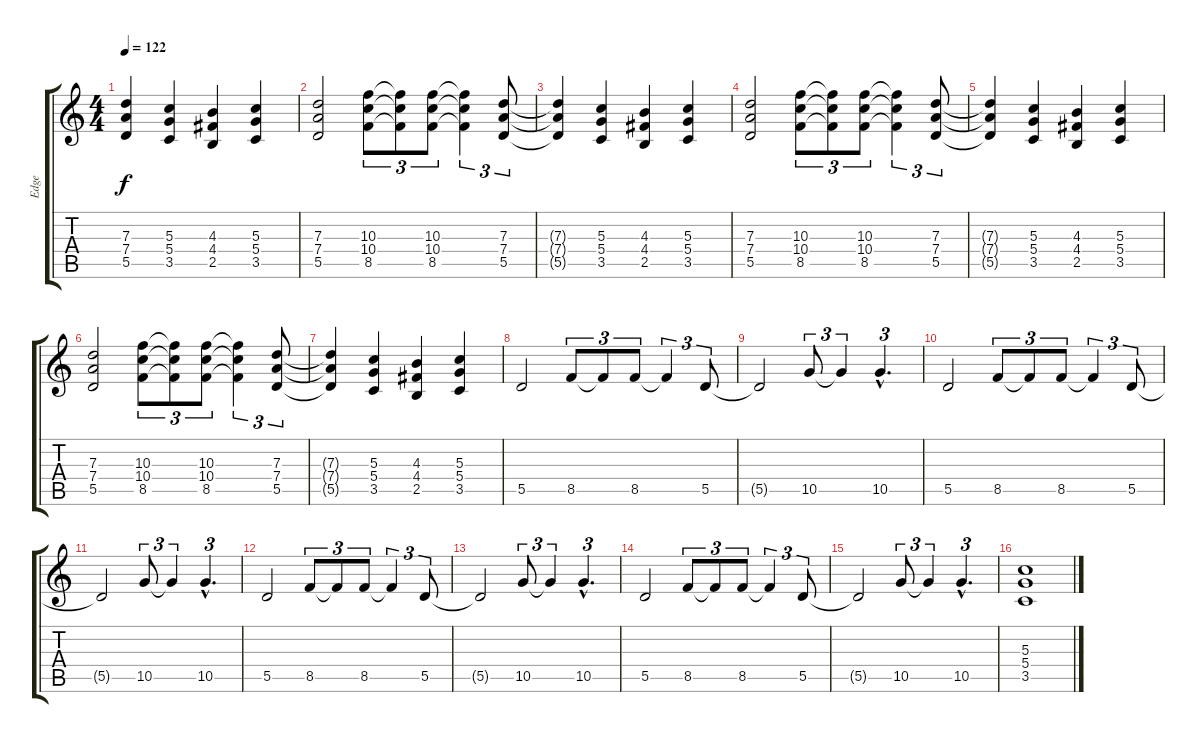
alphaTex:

\track ("Edge" "Edge") {instrument electricguitarclean}
\staff {score tabs}
\tuning (E4 B3 G3 D3 A2 E2) {hide}
\ts (4 4)
\tempo 122
\clef g2
\ks c
(7.3{t} 7.4{t} 5.5{t}).4{dy f} (5.3 5.4 3.5).4 (4.3 4.4 2.5).4 (5.3 5.4 3.5).4 |
(7.3 7.4 5.5).2 (10.3 10.4 8.5).8{tu (3 2)} (10.3{t} 10.4{t} 8.5{t}).8{tu (3 2)} (10.3 10.4 8.5).8{tu (3 2)} (10.3{t} 10.4{t} 8.5{t}).4{tu (3 2)} (7.3 7.4 5.5).8{tu (3 2)} |
(7.3{t} 7.4{t} 5.5{t}).4 (5.3 5.4 3.5).4 (4.3 4.4 2.5).4 (5.3 5.4 3.5).4 |
(7.3 7.4 5.5).2 (10.3 10.4 8.5).8{tu (3 2)} (10.3{t} 10.4{t} 8.5{t}).8{tu (3 2)} (10.3 10.4 8.5).8{tu (3 2)} (10.3{t} 10.4{t} 8.5{t}).4{tu (3 2)} (7.3 7.4 5.5).8{tu (3 2)} |
(7.3{t} 7.4{t} 5.5{t}).4 (5.3 5.4 3.5).4 (4.3 4.4 2.5).4 (5.3 5.4 3.5).4 |
(7.3 7.4 5.5).2 (10.3 10.4 8.5).8{tu (3 2)} (10.3{t} 10.4{t} 8.5{t}).8{tu (3 2)} (10.3 10.4 8.5).8{tu (3 2)} (10.3{t} 10.4{t} 8.5{t}).4{tu (3 2)} (7.3 7.4 5.5).8{tu (3 2)} |
(7.3{t} 7.4{t} 5.5{t}).4 (5.3 5.4 3.5).4 (4.3 4.4 2.5).4 (5.3 5.4 3.5).4 |
5.5.2{instrument electricguitarmuted} 8.5.8{tu (3 2)} 8.5{t}.8{tu (3 2)} 8.5.8{tu (3 2)} 8.5{t}.4{tu (3 2)} 5.5.8{tu (3 2)} |
5.5{t}.2 10.5.8{tu (3 2)} 10.5{t}.4{tu (3 2)} 10.5{hac}.4{d tu (3 2)} |
5.5.2 8.5.8{tu (3 2)} 8.5{t}.8{tu (3 2)} 8.5.8{tu (3 2)} 8.5{t}.4{tu (3 2)} 5.5.8{tu (3 2)} |
5.5{t}.2 10.5.8{tu (3 2)} 10.5{t}.4{tu (3 2)} 10.5{hac}.4{d tu (3 2)} |
5.5.2 8.5.8{tu (3 2)} 8.5{t}.8{tu (3 2)} 8.5.8{tu (3 2)} 8.5{t}.4{tu (3 2)} 5.5.8{tu (3 2)} |
5.5{t}.2 10.5.8{tu (3 2)} 10.5{t}.4{tu (3 2)} 10.5{hac}.4{d tu (3 2)} |
5.5.2 8.5.8{tu (3 2)} 8.5{t}.8{tu (3 2)} 8.5.8{tu (3 2)} 8.5{t}.4{tu (3 2)} 5.5.8{tu (3 2)} |
5.5{t}.2 10.5.8{tu (3 2)} 10.5{t}.4{tu (3 2)} 10.5{hac}.4{d tu (3 2)} |
(5.3 5.4 3.5).1{instrument distortionguitar}
